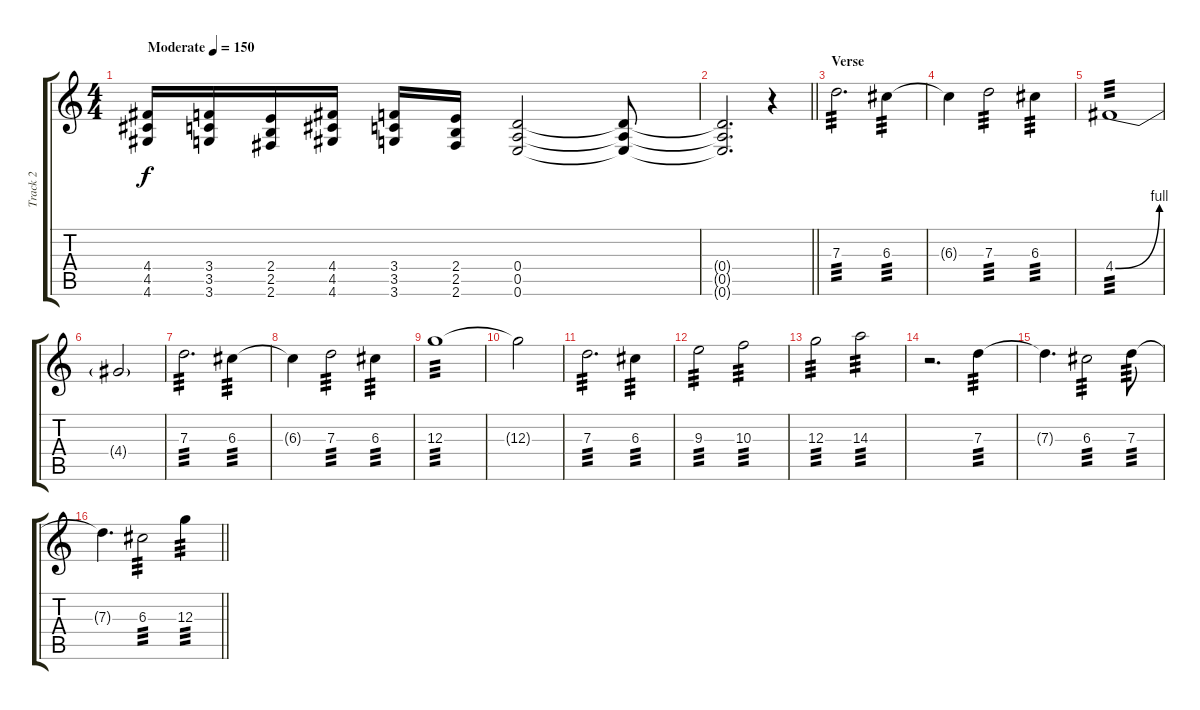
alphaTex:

\track ("Track 2" "Track 2") {instrument distortionguitar}
\staff {score tabs}
\tuning (E4 B3 G3 D3 A2 E2) {hide}
\ts (4 4)
\tempo (150 "Moderate")
\clef g2
\ks c
(4.4 4.5 4.6).16{dy f instrument distortionguitar} (3.4 3.5 3.6).16 (2.4 2.5 2.6).16 (4.4 4.5 4.6).16 (3.4 3.5 3.6).16 (2.4 2.5 2.6).16 (0.4 0.5 0.6).2 (0.4{t} 0.5{t} 0.6{t}).8 |
\barLineRight lightlight
(0.4{t} 0.5{t} 0.6{t}).2{d} r.4 |
\section ("" "Verse")
7.3.2{d tp 3} 6.3.4{tp 3} |
6.3{t}.4 7.3.2{tp 3} 6.3.4{tp 3} |
4.4{be (bend 0 0 60 4)}.1{tp 3} |
4.4{t}.2 |
7.3.2{d tp 3} 6.3.4{tp 3} |
6.3{t}.4 7.3.2{tp 3} 6.3.4{tp 3} |
12.3.1{tp 3} |
12.3{t}.2 |
7.3.2{d tp 3} 6.3.4{tp 3} |
9.3.2{tp 3} 10.3.2{tp 3} |
12.3.2{tp 3} 14.3.2{tp 3} |
r.2{d} 7.3.4{tp 3} |
7.3{t}.4{d} 6.3.2{tp 3} 7.3.8{tp 3} |
\barLineRight lightlight
7.3{t}.4{d} 6.3.2{tp 3} 12.3.4{tp 3}
